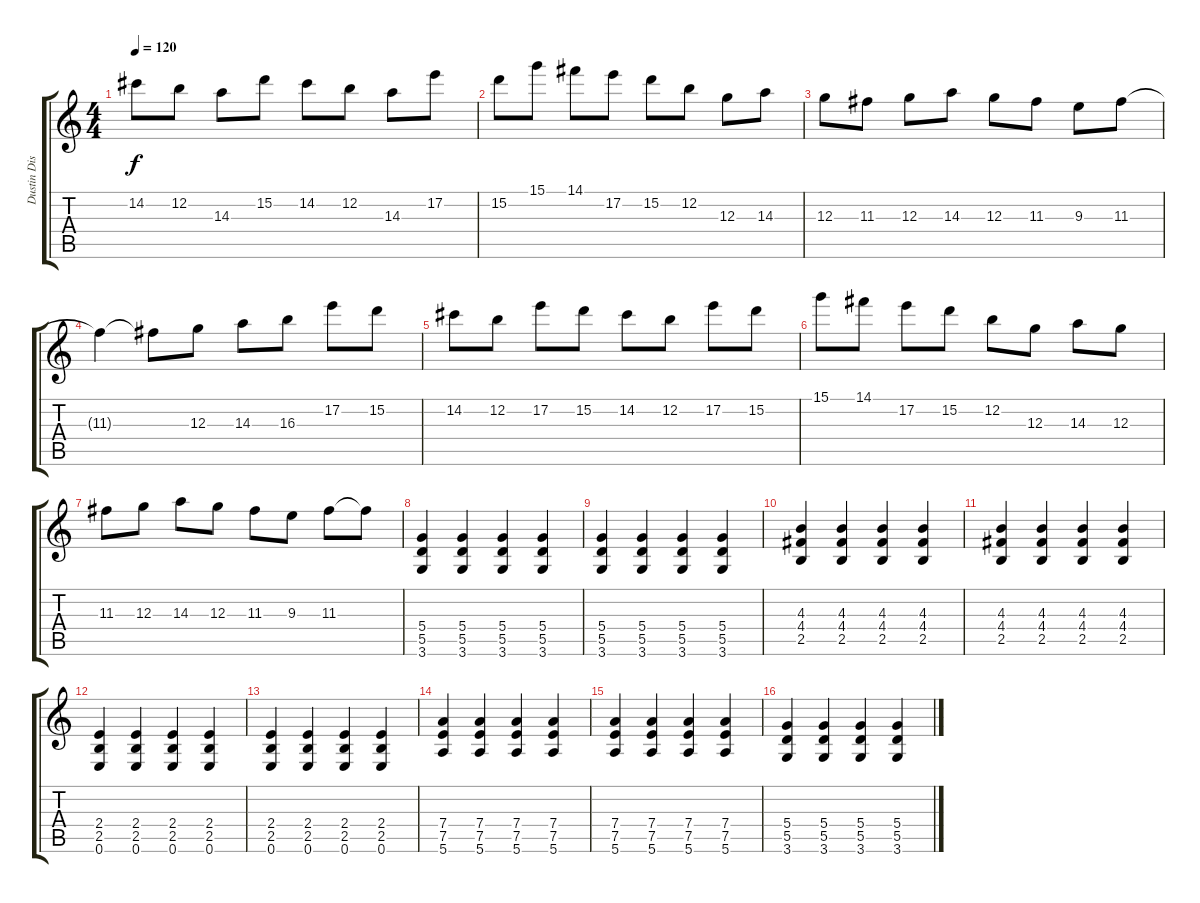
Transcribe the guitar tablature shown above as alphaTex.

\track ("Dustin Distortion" "Dustin Dis") {instrument distortionguitar}
\staff {score tabs}
\tuning (E4 B3 G3 D3 A2 E2) {hide}
\ts (4 4)
\tempo 120
\clef g2
\ks c
14.2.8{dy f} 12.2.8 14.3.8 15.2.8 14.2.8 12.2.8 14.3.8 17.2.8 |
15.2.8 15.1.8 14.1.8 17.2.8 15.2.8 12.2.8 12.3.8 14.3.8 |
12.3.8 11.3.8 12.3.8 14.3.8 12.3.8 11.3.8 9.3.8 11.3.8 |
11.3{t}.4 11.3{t}.8 12.3.8 14.3.8 16.3.8 17.2.8 15.2.8 |
14.2.8 12.2.8 17.2.8 15.2.8 14.2.8 12.2.8 17.2.8 15.2.8 |
15.1.8 14.1.8 17.2.8 15.2.8 12.2.8 12.3.8 14.3.8 12.3.8 |
11.3.8 12.3.8 14.3.8 12.3.8 11.3.8 9.3.8 11.3.8 11.3{t}.8 |
(5.4 5.5 3.6).4 (5.4 5.5 3.6).4 (5.4 5.5 3.6).4 (5.4 5.5 3.6).4 |
(5.4 5.5 3.6).4 (5.4 5.5 3.6).4 (5.4 5.5 3.6).4 (5.4 5.5 3.6).4 |
(4.3 4.4 2.5).4 (4.3 4.4 2.5).4 (4.3 4.4 2.5).4 (4.3 4.4 2.5).4 |
(4.3 4.4 2.5).4 (4.3 4.4 2.5).4 (4.3 4.4 2.5).4 (4.3 4.4 2.5).4 |
(2.4 2.5 0.6).4 (2.4 2.5 0.6).4 (2.4 2.5 0.6).4 (2.4 2.5 0.6).4 |
(2.4 2.5 0.6).4 (2.4 2.5 0.6).4 (2.4 2.5 0.6).4 (2.4 2.5 0.6).4 |
(7.4 7.5 5.6).4 (7.4 7.5 5.6).4 (7.4 7.5 5.6).4 (7.4 7.5 5.6).4 |
(7.4 7.5 5.6).4 (7.4 7.5 5.6).4 (7.4 7.5 5.6).4 (7.4 7.5 5.6).4 |
(5.4 5.5 3.6).4 (5.4 5.5 3.6).4 (5.4 5.5 3.6).4 (5.4 5.5 3.6).4
